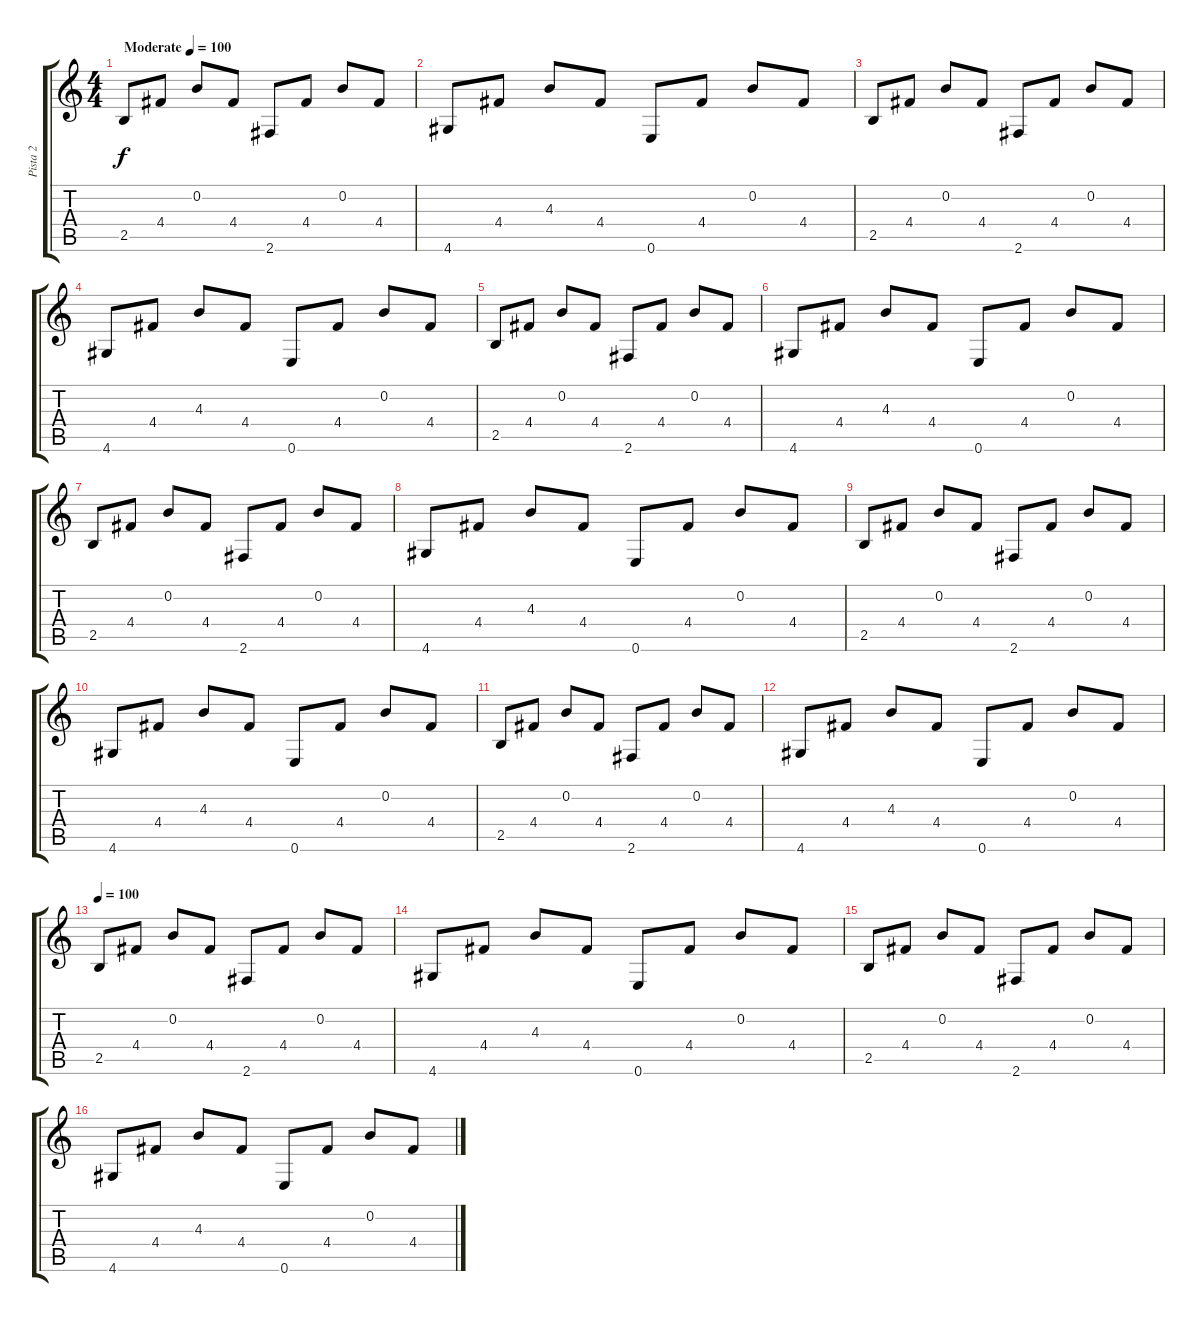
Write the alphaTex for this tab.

\track ("Pista 2" "Pista 2") {instrument acousticguitarsteel}
\staff {score tabs}
\tuning (E4 B3 G3 D3 A2 E2) {hide}
\ts (4 4)
\tempo (100 "Moderate")
\clef g2
\ks c
2.5.8{dy f instrument acousticguitarsteel} 4.4.8 0.2.8 4.4.8 2.6.8 4.4.8 0.2.8 4.4.8 |
4.6.8 4.4.8 4.3.8 4.4.8 0.6.8 4.4.8 0.2.8 4.4.8 |
2.5.8 4.4.8 0.2.8 4.4.8 2.6.8 4.4.8 0.2.8 4.4.8 |
4.6.8 4.4.8 4.3.8 4.4.8 0.6.8 4.4.8 0.2.8 4.4.8 |
2.5.8 4.4.8 0.2.8 4.4.8 2.6.8 4.4.8 0.2.8 4.4.8 |
4.6.8 4.4.8 4.3.8 4.4.8 0.6.8 4.4.8 0.2.8 4.4.8 |
2.5.8 4.4.8 0.2.8 4.4.8 2.6.8 4.4.8 0.2.8 4.4.8 |
4.6.8 4.4.8 4.3.8 4.4.8 0.6.8 4.4.8 0.2.8 4.4.8 |
2.5.8 4.4.8 0.2.8 4.4.8 2.6.8 4.4.8 0.2.8 4.4.8 |
4.6.8 4.4.8 4.3.8 4.4.8 0.6.8 4.4.8 0.2.8 4.4.8 |
2.5.8 4.4.8 0.2.8 4.4.8 2.6.8 4.4.8 0.2.8 4.4.8 |
4.6.8 4.4.8 4.3.8 4.4.8 0.6.8 4.4.8 0.2.8 4.4.8 |
\tempo 100
2.5.8 4.4.8 0.2.8 4.4.8 2.6.8 4.4.8 0.2.8 4.4.8 |
4.6.8 4.4.8 4.3.8 4.4.8 0.6.8 4.4.8 0.2.8 4.4.8 |
2.5.8 4.4.8 0.2.8 4.4.8 2.6.8 4.4.8 0.2.8 4.4.8 |
4.6.8 4.4.8 4.3.8 4.4.8 0.6.8 4.4.8 0.2.8 4.4.8
